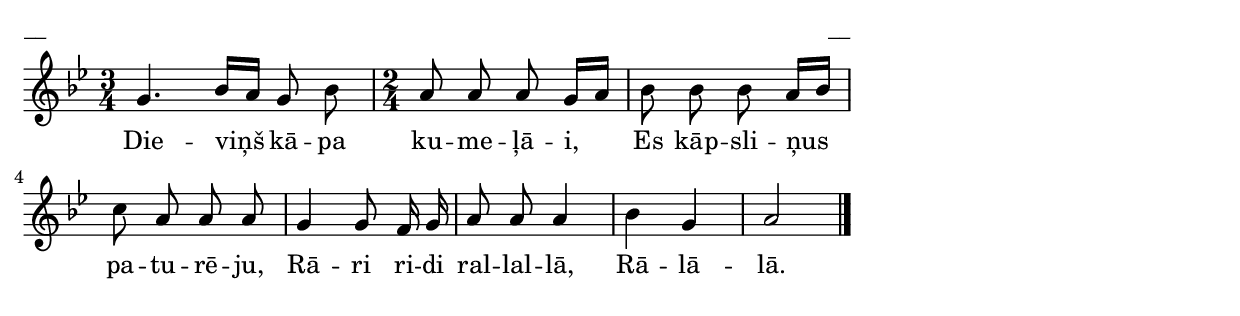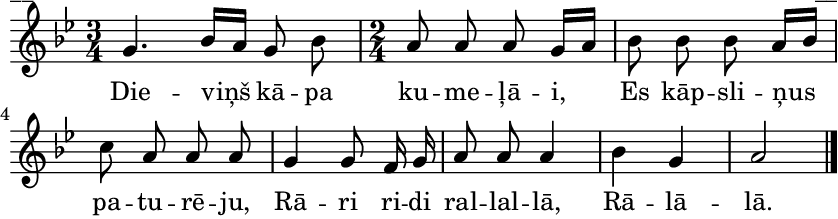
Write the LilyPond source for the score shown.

\version "2.13.18"
#(ly:set-option 'crop #t)

%\header {
%    title = "Dieviņš kāpa kumeļā"
%}
\paper {
line-width = 14\cm
left-margin = 0.4\cm
between-system-padding = 0.1\cm
between-system-space = 0.1\cm
}
\layout {
indent = #0
ragged-last = ##f
}


voiceA = \relative c'' {
\clef "treble"
\key g \minor
\time 3/4
g4. bes16[ a] g8 bes
\time 2/4
a8 a a g16[ a] |
bes8 bes bes a16[ bes] |
c8 a a a |
g4 g8 f16 g |
a8 a a4 |
bes4 g |
a2
\bar "|."
} 

lyricA = \lyricmode {
Die -- viņš kā -- pa ku -- me -- ļā -- i, Es kāp -- sli -- ņus
pa -- tu -- rē -- ju, Rā -- ri ri -- di ral -- lal -- lā, Rā -- lā -- lā. 
}

fullScore = <<
\new Staff {
<<
\new Voice = "voiceA" { \oneVoice \autoBeamOff \voiceA }
\new Lyrics \lyricsto "voiceA" \lyricA
>>
}
>>

\score {
\fullScore
\header { piece = "__" opus = "__" }
}
\markup { \with-color #(x11-color 'white) \sans \smaller "__" }
\score {
\unfoldRepeats
\fullScore
\midi {
\context { \Staff \remove "Staff_performer" }
\context { \Voice \consists "Staff_performer" }
}
}


